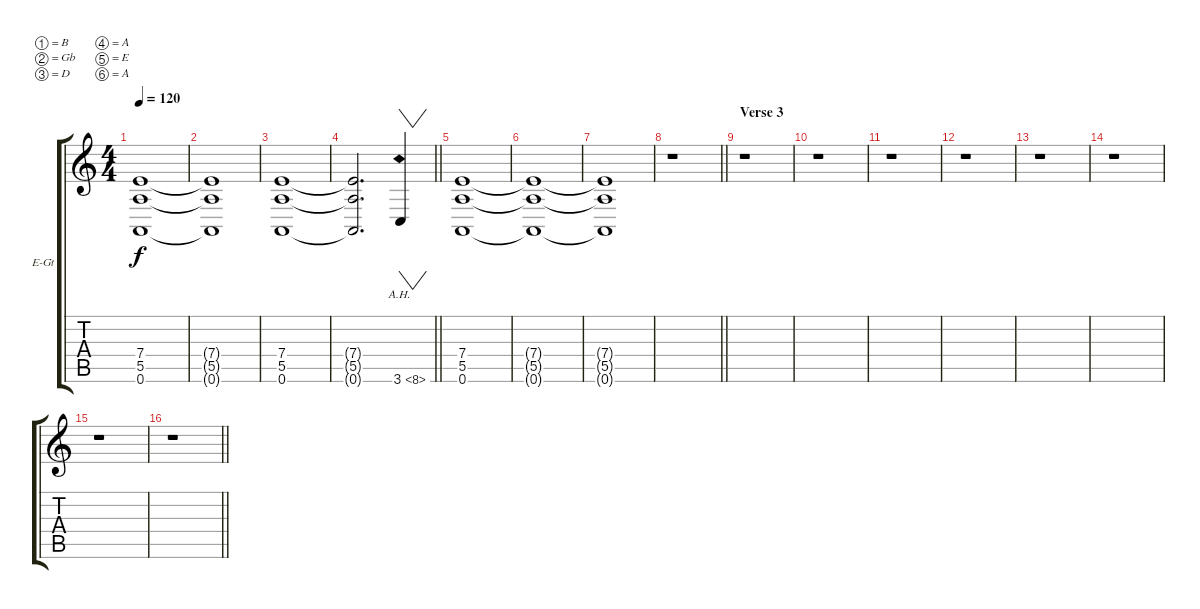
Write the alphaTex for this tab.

\bracketExtendMode groupsimilarinstruments
\firstSystemTrackNameOrientation horizontal
\otherSystemsTrackNameOrientation horizontal
\track ("Rhy. Gtr. 1" "E-Gt") {instrument distortionguitar}
\staff {score tabs}
\tuning (B3 Gb3 D3 A2 E2 A1)
\ts (4 4)
\tempo 120
\clef g2
\ks c
(7.4 5.5 0.6).1{dy f} |
(7.4{t} 5.5{t} 0.6{t}).1 |
(7.4 5.5 0.6).1 |
\barLineRight lightlight
(7.4{t} 5.5{t} 0.6{t}).2{d} 3.6{ah 5}.4{vw} |
\section ("" "")
(7.4 5.5 0.6).1 |
(7.4{t} 5.5{t} 0.6{t}).1 |
(7.4{t} 5.5{t} 0.6{t}).1 |
\barLineRight lightlight
r.1 |
\section ("" "Verse 3")
r.1 |
r.1 |
r.1 |
r.1 |
r.1 |
r.1 |
r.1 |
\barLineRight lightlight
r.1
